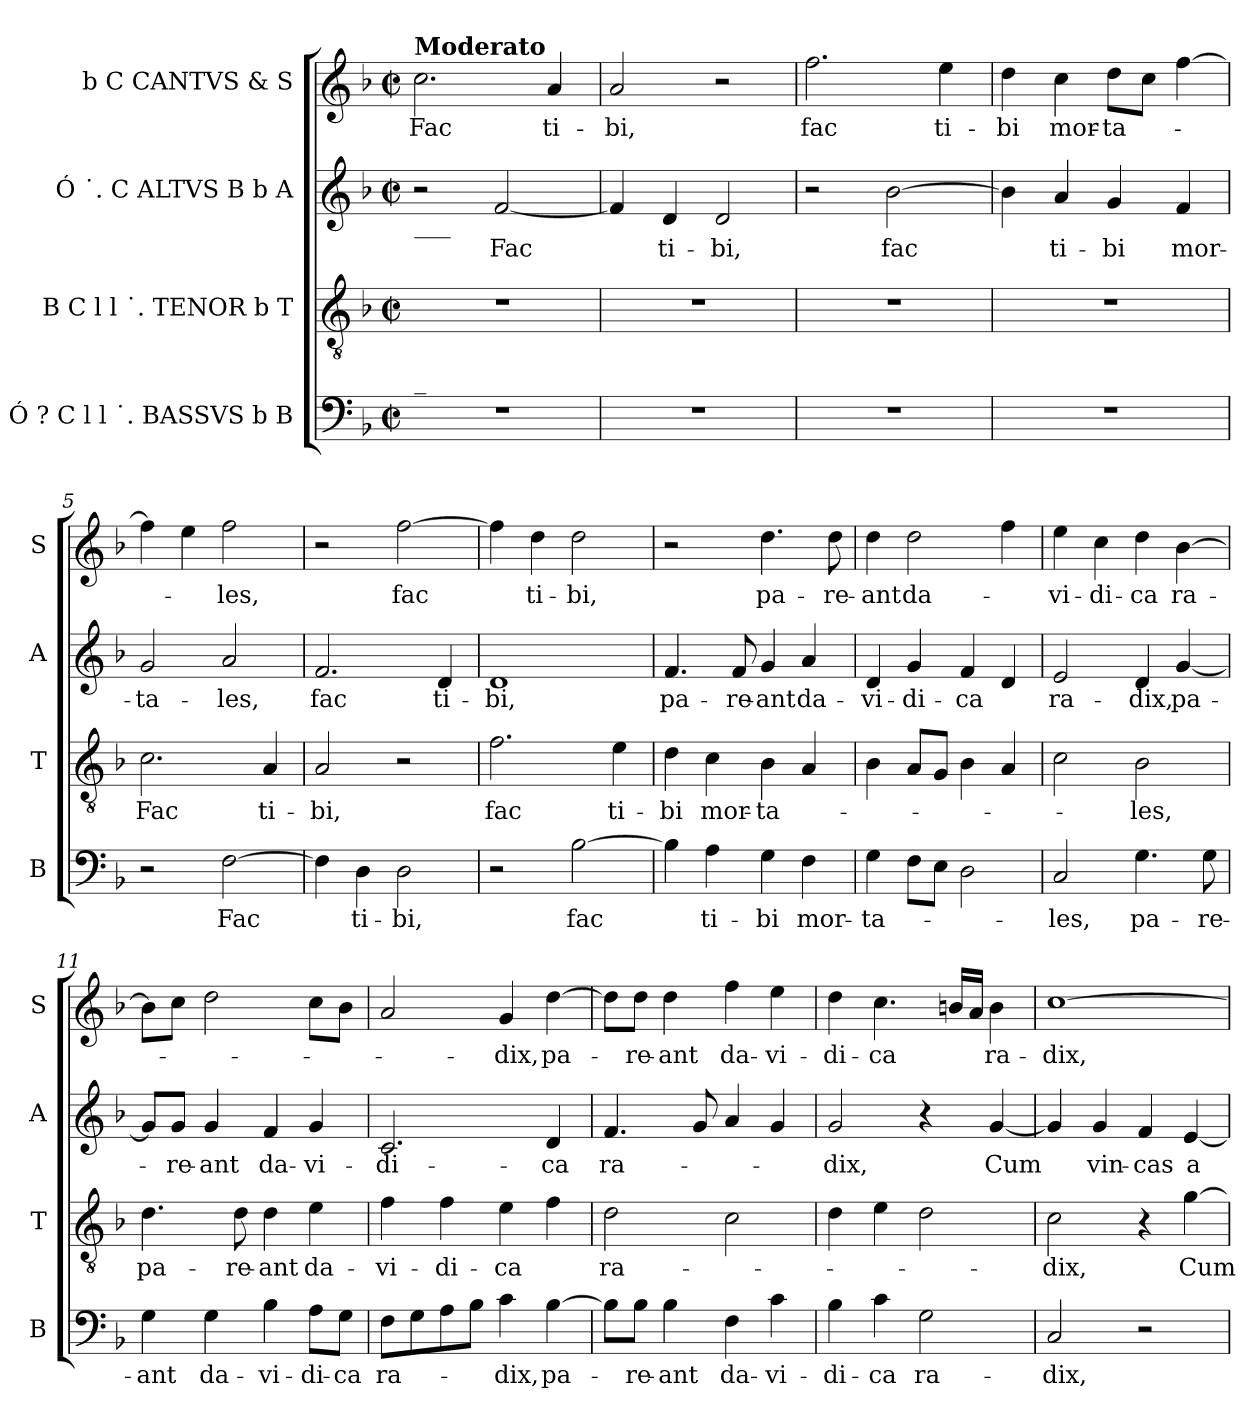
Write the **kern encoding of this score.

**kern	**text	**kern	**text	**kern	**text	**text	**kern	**text
*part4	*part4	*part3	*part3	*part2	*part2	*part2	*part1	*part1
*staff4	*staff4	*staff3	*staff3	*staff2	*staff2	*staff2	*staff1	*staff1
*I"Ó  ? C l l ˙.  BASSVS  b  B	*	*I"B C l l ˙.  TENOR  b  T	*	*I"Ó ˙.  C  ALTVS  B  b  A	*	*	*I"b C  CANTVS  &  S	*
*I'B	*	*I'T	*	*I'A	*	*	*I'S	*
!!LO:PB:g=z
*stria5	*	*stria5	*	*stria5	*	*	*stria5	*
*clefF4	*	*clefGv2	*	*clefG2	*	*	*clefG2	*
*k[b-]	*	*k[b-]	*	*k[b-]	*	*	*k[b-]	*
*F:	*	*F:	*	*F:	*	*	*F:	*
*M2/2	*	*M2/2	*	*M2/2	*	*	*M2/2	*
*met(c|)	*	*met(c|)	*	*met(c|)	*	*	*met(c|)	*
*MM110	*	*MM110	*	*MM110	*	*	*MM110	*
=1	=1	=1	=1	=1	=1	=1	=1	=1
!	!	!	!	!	!	!	!LO:TX:a:B:t=Moderato	!
!	!	!	!	!LO:TX:b:t=___	!	!	!	!
!LO:TX:a:t=_	!	!	!	!	!	!	!	!
!	!	!	!	!	!	!	!	!LO:LY:b:cj
1r	.	1r	.	2r	.	.	2.cc\	Fac
!	!	!	!	!	!LO:LY:b	!LO:LY:b:rj	!	!
.	.	.	.	[<2f/	Fac	-	.	.
!	!	!	!	!	!	!	!	!LO:LY:b:cj
.	.	.	.	.	.	.	4a/	ti-
=2	=2	=2	=2	=2	=2	=2	=2	=2
!	!	!	!	!	!	!	!	!LO:LY:b:cj
1r	.	1r	.	4f/]	.	.	2a/	-bi,
!	!	!	!	!	!LO:LY:b:cj	!	!	!
.	.	.	.	4d/	-ti-	.	.	.
!	!	!	!	!	!LO:LY:b:cj	!	!	!
.	.	.	.	2d/	-bi,	.	2r	.
=3	=3	=3	=3	=3	=3	=3	=3	=3
!	!	!	!	!	!	!	!	!LO:LY:b:cj
1r	.	1r	.	2r	.	.	2.ff\	fac
!	!	!	!	!	!LO:LY:b:cj	!	!	!
.	.	.	.	[>2b-\	fac	.	.	.
!	!	!	!	!	!	!	!	!LO:LY:b:cj
.	.	.	.	.	.	.	4ee\	ti-
=4	=4	=4	=4	=4	=4	=4	=4	=4
!	!	!	!	!	!	!	!	!LO:LY:b:cj
1r	.	1r	.	4b-\]	.	.	4dd\	-bi
!	!	!	!	!	!LO:LY:b:cj	!	!	!LO:LY:b:cj
.	.	.	.	4a/	ti-	.	4cc\	mor-
!	!	!	!	!	!LO:LY:b:cj	!	!	!LO:LY:b:cj
.	.	.	.	4g/	-bi	.	8dd\L	-ta-
.	.	.	.	.	.	.	8cc\J	.
!	!	!	!	!	!LO:LY:b:cj	!	!	!
.	.	.	.	4f/	mor-	.	[<4ff\	.
!!LO:LB:g=z
=5	=5	=5	=5	=5	=5	=5	=5	=5
!	!	!	!LO:LY:b:cj	!	!LO:LY:b:cj	!	!	!
2r	.	2.c\	Fac	2g/	-ta-	.	4ff\]	.
.	.	.	.	.	.	.	4ee\	.
!	!LO:LY:b	!	!	!	!LO:LY:b:cj	!	!	!LO:LY:b:cj
[>2F\	Fac	.	.	2a/	-les,	.	2ff\	-les,
!	!	!	!LO:LY:b:cj	!	!	!	!	!
.	.	4A/	ti-	.	.	.	.	.
=6	=6	=6	=6	=6	=6	=6	=6	=6
!	!	!	!LO:LY:b:cj	!	!LO:LY:b:cj	!	!	!
4F\]	.	2A/	-bi,	2.f/	fac	.	2r	.
!	!LO:LY:b:cj	!	!	!	!	!	!	!
4D\	ti-	.	.	.	.	.	.	.
!	!LO:LY:b:cj	!	!	!	!	!	!	!LO:LY:b:cj
2D\	-bi,	2r	.	.	.	.	[>2ff\	fac
!	!	!	!	!	!LO:LY:b:cj	!	!	!
.	.	.	.	4d/	ti-	.	.	.
=7	=7	=7	=7	=7	=7	=7	=7	=7
!	!	!	!LO:LY:b:cj	!	!LO:LY:b:cj	!	!	!
2r	.	2.f\	fac	1d	-bi,	.	4ff\]	.
!	!	!	!	!	!	!	!	!LO:LY:b:cj
.	.	.	.	.	.	.	4dd\	ti-
!	!LO:LY:b:cj	!	!	!	!	!	!	!LO:LY:b:cj
[>2B-\	fac	.	.	.	.	.	2dd\	-bi,
!	!	!	!LO:LY:b:cj	!	!	!	!	!
.	.	4e\	ti-	.	.	.	.	.
=8	=8	=8	=8	=8	=8	=8	=8	=8
!	!	!	!LO:LY:b:cj	!	!LO:LY:b:cj	!	!	!
4B-\]	.	4d\	-bi	4.f/	pa-	.	2r	.
!	!LO:LY:b:cj	!	!LO:LY:b:cj	!	!	!	!	!
4A\	ti-	4c\	mor-	.	.	.	.	.
!	!	!	!	!	!LO:LY:b:cj	!	!	!
.	.	.	.	8f/	-re-	.	.	.
!	!LO:LY:b:cj	!	!LO:LY:b:cj	!	!LO:LY:b:cj	!	!	!LO:LY:b:cj
4G\	-bi	4B-\	-ta-	4g/	-ant	.	4.dd\	pa-
!	!LO:LY:b:cj	!	!	!	!LO:LY:b:cj	!	!	!
4F\	mor-	4A/	.	4a/	da-	.	.	.
!	!	!	!	!	!	!	!	!LO:LY:b:cj
.	.	.	.	.	.	.	8dd\	-re-
=9	=9	=9	=9	=9	=9	=9	=9	=9
!	!LO:LY:b:cj	!	!	!	!LO:LY:b:cj	!	!	!LO:LY:b:cj
4G\	-ta-	4B-\	.	4d/	-vi-	.	4dd\	-ant
!	!	!	!	!	!LO:LY:b:cj	!	!	!LO:LY:b:cj
8F\L	.	8A/L	.	4g/	-di-	.	2dd\	da-
8E\J	.	8G/J	.	.	.	.	.	.
!	!	!	!	!	!LO:LY:b:cj	!	!	!
2D\	.	4B-\	.	4f/	-ca	.	.	.
.	.	4A/	.	4d/	.	.	4ff\	.
!!LO:LB:g=z
=10	=10	=10	=10	=10	=10	=10	=10	=10
!	!LO:LY:b:cj	!	!	!	!LO:LY:b:cj	!	!	!LO:LY:b:cj
2C/	-les,	2c\	.	2e/	ra-	.	4ee\	-vi-
!	!	!	!	!	!	!	!	!LO:LY:b:cj
.	.	.	.	.	.	.	4cc\	-di-
!	!LO:LY:b:cj	!	!LO:LY:b:cj	!	!LO:LY:b:cj	!	!	!LO:LY:b:cj
4.G\	pa-	2B-\	-les,	4d/	-dix,	.	4dd\	-ca
!	!	!	!	!	!LO:LY:b:cj	!	!	!LO:LY:b:cj
.	.	.	.	[<4g/	pa-	.	[>4b-\	ra-
!	!LO:LY:b:cj	!	!	!	!	!	!	!
8G\	-re-	.	.	.	.	.	.	.
=11	=11	=11	=11	=11	=11	=11	=11	=11
!	!LO:LY:b:cj	!	!LO:LY:b:cj	!	!	!	!	!
4G\	-ant	4.d\	pa-	8g/L]	.	.	8b-\L]	.
!	!	!	!	!	!LO:LY:b	!	!	!
.	.	.	.	8g/J	-re-	.	8cc\J	.
!	!LO:LY:b:cj	!	!	!	!LO:LY:b:rj	!	!	!
4G\	da-	.	.	4g/	-ant	.	2dd\	.
!	!	!	!LO:LY:b	!	!	!	!	!
.	.	8d\	-re-	.	.	.	.	.
!	!LO:LY:b:cj	!	!LO:LY:b:rj	!	!LO:LY:b:cj	!	!	!
4B-\	-vi-	4d\	-ant	4f/	da-	.	.	.
!	!LO:LY:b:cj	!	!LO:LY:b:cj	!	!LO:LY:b:cj	!	!	!
8A\L	-di-	4e\	da-	4g/	-vi-	.	8cc\L	.
!	!LO:LY:b:cj	!	!	!	!	!	!	!
8G\J	-ca	.	.	.	.	.	8b-\J	.
=12	=12	=12	=12	=12	=12	=12	=12	=12
!	!LO:LY:b:cj	!	!LO:LY:b:cj	!	!LO:LY:b:cj	!	!	!
8F\L	ra-	4f\	-vi-	2.c/	-di-	.	2a/	.
8G\	.	.	.	.	.	.	.	.
!	!	!	!LO:LY:b:cj	!	!	!	!	!
8A\	.	4f\	-di-	.	.	.	.	.
8B-\J	.	.	.	.	.	.	.	.
!	!LO:LY:b:cj	!	!LO:LY:b:cj	!	!	!	!	!LO:LY:b:cj
4c\	-dix,	4e\	-ca	.	.	.	4g/	-dix,
!	!LO:LY:b:cj	!	!	!	!LO:LY:b:cj	!	!	!LO:LY:b:cj
[>4B-\	pa-	4f\	.	4d/	-ca	.	[>4dd\	pa-
=13	=13	=13	=13	=13	=13	=13	=13	=13
!	!	!	!LO:LY:b:cj	!	!LO:LY:b:cj	!	!	!
8B-\L]	.	2d\	ra-	4.f/	ra-	.	8dd\L]	.
!	!LO:LY:b	!	!	!	!	!	!	!LO:LY:b
8B-\J	-re-	.	.	.	.	.	8dd\J	-re-
!	!LO:LY:b:rj	!	!	!	!	!	!	!LO:LY:b:rj
4B-\	-ant	.	.	.	.	.	4dd\	-ant
.	.	.	.	8g/	.	.	.	.
!	!LO:LY:b:cj	!	!	!	!	!	!	!LO:LY:b:cj
4F\	da-	2c\	.	4a/	.	.	4ff\	da-
!	!LO:LY:b:cj	!	!	!	!	!	!	!LO:LY:b:cj
4c\	-vi-	.	.	4g/	.	.	4ee\	-vi-
=14	=14	=14	=14	=14	=14	=14	=14	=14
!	!LO:LY:b:cj	!	!	!	!LO:LY:b:cj	!	!	!LO:LY:b:cj
4B-\	-di-	4d\	.	2g/	-dix,	.	4dd\	-di-
!	!LO:LY:b:cj	!	!	!	!	!	!	!LO:LY:b:cj
4c\	-ca	4e\	.	.	.	.	4.cc\	-ca
!	!LO:LY:b:cj	!	!	!	!	!	!	!
2G\	ra-	2d\	.	4r	.	.	.	.
.	.	.	.	.	.	.	16b/L	.
.	.	.	.	.	.	.	16a/J	.
!	!	!	!	!	!LO:LY:b	!	!	!LO:LY:b:cj
.	.	.	.	[>4g/	Cum	.	4b\	ra-
!!LO:PB:g=z
=15	=15	=15	=15	=15	=15	=15	=15	=15
!	!LO:LY:b:cj	!	!LO:LY:b:cj	!	!	!	!	!LO:LY:b:cj
2C/	-dix,	2c\	-dix,	4g/]	.	.	[>1cc	-dix,
!	!	!	!	!	!LO:LY:b:cj	!	!	!
.	.	.	.	4g/	vin-	.	.	.
!	!	!	!	!	!LO:LY:b:cj	!	!	!
2r	.	4r	.	4f/	-cas	.	.	.
!	!	!	!LO:LY:b	!	!LO:LY:b:cj	!	!	!
.	.	[>4g\	Cum	[<4e/	a-	.	.	.
=	=	=	=	=	=	=	=	=
*-	*-	*-	*-	*-	*-	*-	*-	*-
